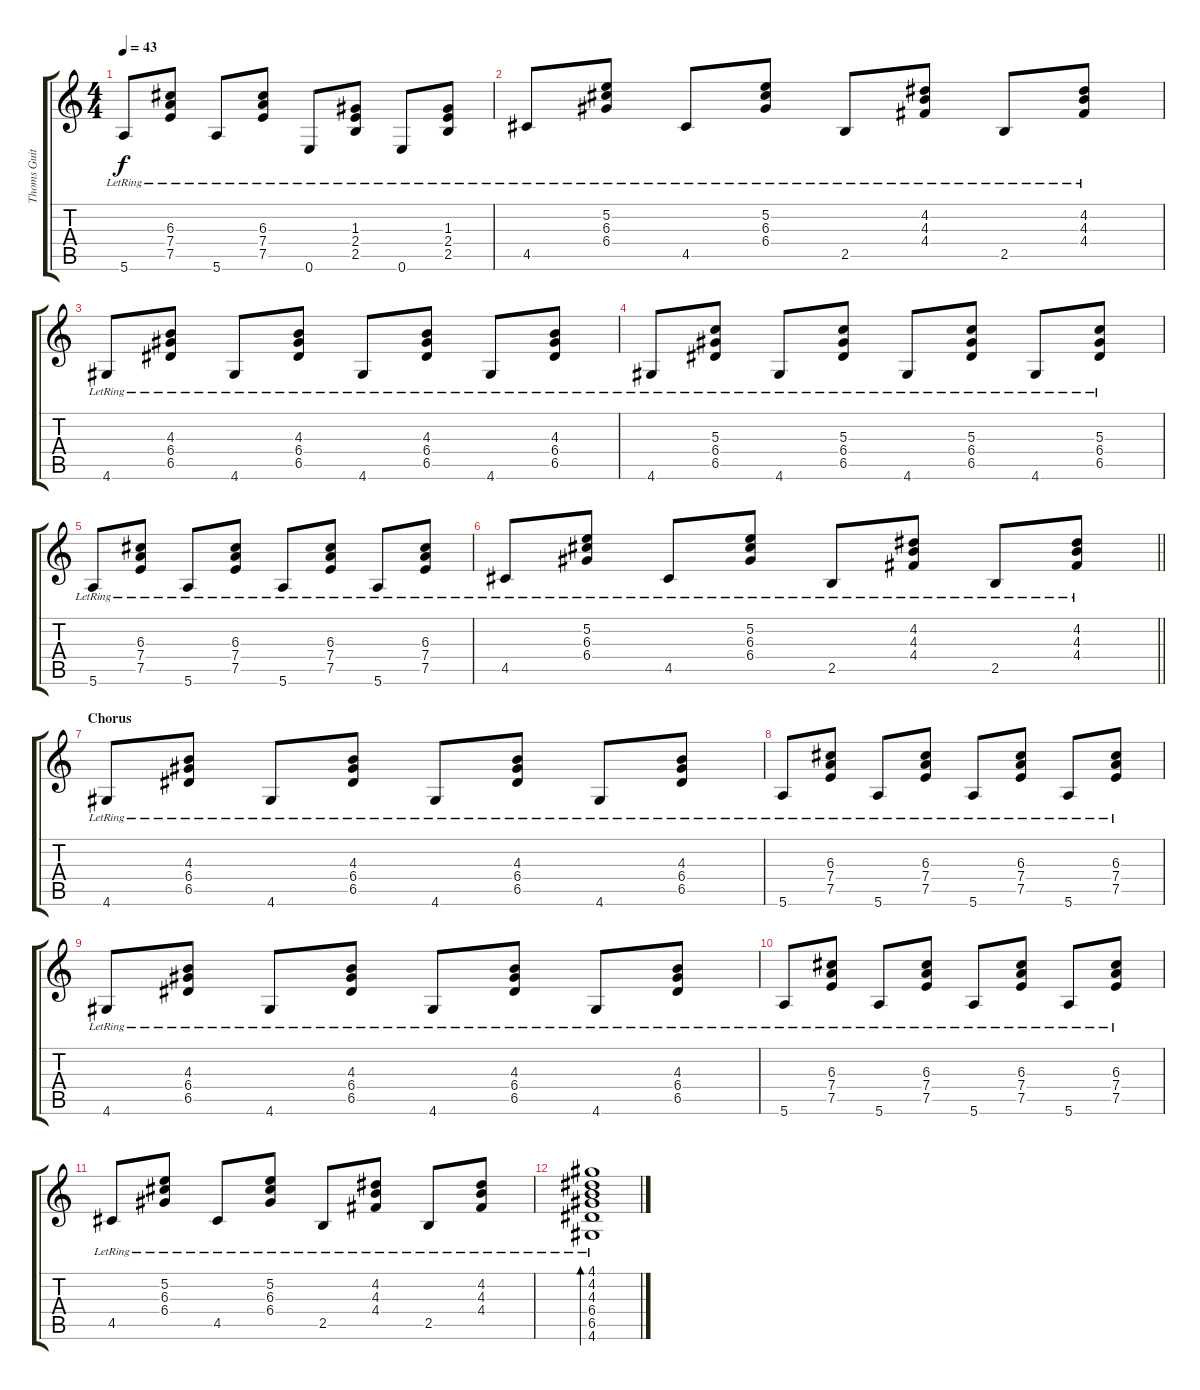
\track ("Thoms Guitar" "Thoms Guit") {instrument acousticguitarsteel}
\staff {score tabs}
\tuning (E4 B3 G3 D3 A2 E2) {hide}
\ts (4 4)
\tempo 43
\clef g2
\ks c
5.6{lr}.8{dy f} (6.3{lr} 7.4{lr} 7.5{lr}).8 5.6{lr}.8 (6.3{lr} 7.4{lr} 7.5{lr}).8 0.6{lr}.8 (1.3{lr} 2.4{lr} 2.5{lr}).8 0.6{lr}.8 (1.3{lr} 2.4{lr} 2.5{lr}).8 |
4.5{lr}.8 (5.2{lr} 6.3{lr} 6.4{lr}).8 4.5{lr}.8 (5.2{lr} 6.3{lr} 6.4{lr}).8 2.5{lr}.8 (4.2{lr} 4.3{lr} 4.4{lr}).8 2.5{lr}.8 (4.2{lr} 4.3{lr} 4.4{lr}).8 |
4.6{lr}.8 (4.3{lr} 6.4{lr} 6.5{lr}).8 4.6{lr}.8 (4.3{lr} 6.4{lr} 6.5{lr}).8 4.6{lr}.8 (4.3{lr} 6.4{lr} 6.5{lr}).8 4.6{lr}.8 (4.3{lr} 6.4{lr} 6.5{lr}).8 |
4.6{lr}.8 (5.3{lr} 6.4{lr} 6.5{lr}).8 4.6{lr}.8 (5.3{lr} 6.4{lr} 6.5{lr}).8 4.6{lr}.8 (5.3{lr} 6.4{lr} 6.5{lr}).8 4.6{lr}.8 (5.3{lr} 6.4{lr} 6.5{lr}).8 |
5.6{lr}.8 (6.3{lr} 7.4{lr} 7.5{lr}).8 5.6{lr}.8 (6.3{lr} 7.4{lr} 7.5{lr}).8 5.6{lr}.8 (6.3{lr} 7.4{lr} 7.5{lr}).8 5.6{lr}.8 (6.3{lr} 7.4{lr} 7.5{lr}).8 |
\barLineRight lightlight
4.5{lr}.8 (5.2{lr} 6.3{lr} 6.4{lr}).8 4.5{lr}.8 (5.2{lr} 6.3{lr} 6.4{lr}).8 2.5{lr}.8 (4.2{lr} 4.3{lr} 4.4{lr}).8 2.5{lr}.8 (4.2{lr} 4.3{lr} 4.4{lr}).8 |
\section ("" "Chorus")
4.6{lr}.8 (4.3{lr} 6.4{lr} 6.5{lr}).8 4.6{lr}.8 (4.3{lr} 6.4{lr} 6.5{lr}).8 4.6{lr}.8 (4.3{lr} 6.4{lr} 6.5{lr}).8 4.6{lr}.8 (4.3{lr} 6.4{lr} 6.5{lr}).8 |
5.6{lr}.8 (6.3{lr} 7.4{lr} 7.5{lr}).8 5.6{lr}.8 (6.3{lr} 7.4{lr} 7.5{lr}).8 5.6{lr}.8 (6.3{lr} 7.4{lr} 7.5{lr}).8 5.6{lr}.8 (6.3{lr} 7.4{lr} 7.5{lr}).8 |
4.6{lr}.8 (4.3{lr} 6.4{lr} 6.5{lr}).8 4.6{lr}.8 (4.3{lr} 6.4{lr} 6.5{lr}).8 4.6{lr}.8 (4.3{lr} 6.4{lr} 6.5{lr}).8 4.6{lr}.8 (4.3{lr} 6.4{lr} 6.5{lr}).8 |
5.6{lr}.8 (6.3{lr} 7.4{lr} 7.5{lr}).8 5.6{lr}.8 (6.3{lr} 7.4{lr} 7.5{lr}).8 5.6{lr}.8 (6.3{lr} 7.4{lr} 7.5{lr}).8 5.6{lr}.8 (6.3{lr} 7.4{lr} 7.5{lr}).8 |
4.5{lr}.8 (5.2{lr} 6.3{lr} 6.4{lr}).8 4.5{lr}.8 (5.2{lr} 6.3{lr} 6.4{lr}).8 2.5{lr}.8 (4.2{lr} 4.3{lr} 4.4{lr}).8 2.5{lr}.8 (4.2{lr} 4.3{lr} 4.4{lr}).8 |
(4.1{lr} 4.2{lr} 4.3{lr} 6.4{lr} 6.5{lr} 4.6{lr}).1{bd 240}
